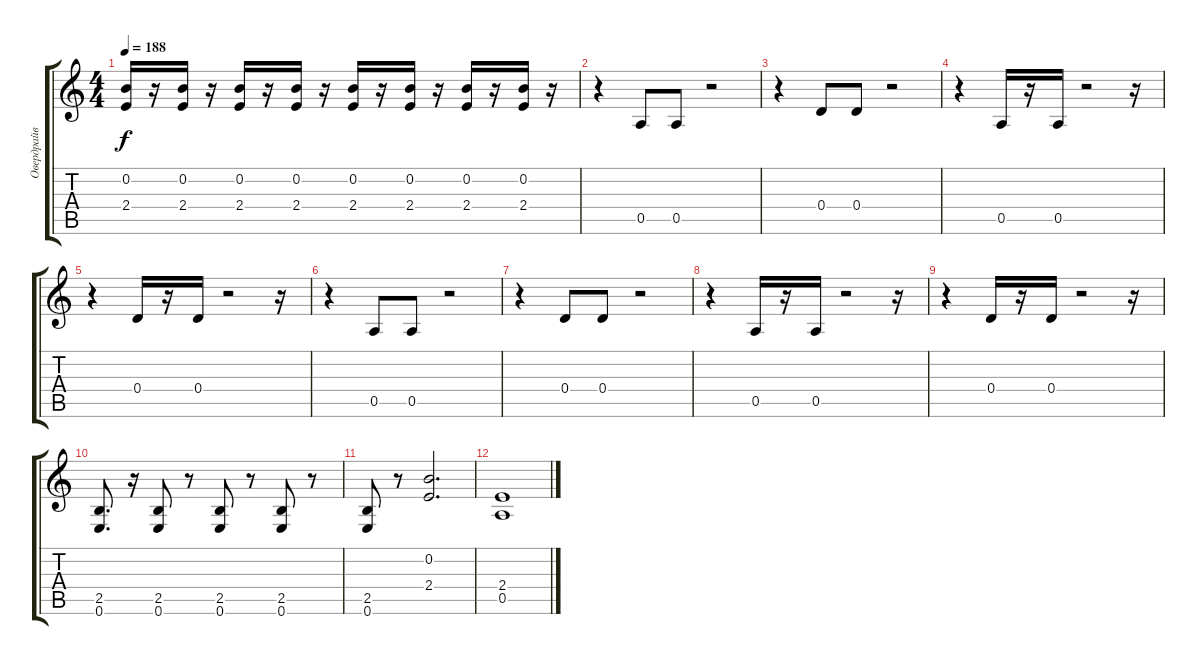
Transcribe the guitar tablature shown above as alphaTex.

\track ("Овердрайв" "Овердрайв") {instrument overdrivenguitar}
\staff {score tabs}
\tuning (E4 B3 G3 D3 A2 E2) {hide}
\ts (4 4)
\tempo 188
\clef g2
\ks c
(0.2 2.4).16{dy f} r.16 (0.2 2.4).16 r.16 (0.2 2.4).16 r.16 (0.2 2.4).16 r.16 (0.2 2.4).16 r.16 (0.2 2.4).16 r.16 (0.2 2.4).16 r.16 (0.2 2.4).16 r.16 |
r.4 0.5.8 0.5.8 r.2 |
r.4 0.4.8 0.4.8 r.2 |
r.4 0.5.16 r.16 0.5.16 r.2 r.16 |
r.4 0.4.16 r.16 0.4.16 r.2 r.16 |
r.4 0.5.8 0.5.8 r.2 |
r.4 0.4.8 0.4.8 r.2 |
r.4 0.5.16 r.16 0.5.16 r.2 r.16 |
r.4 0.4.16 r.16 0.4.16 r.2 r.16 |
(2.5 0.6).8{d} r.16 (2.5 0.6).8 r.8 (2.5 0.6).8 r.8 (2.5 0.6).8 r.8 |
(2.5 0.6).8 r.8 (0.2 2.4).2{d} |
(2.4 0.5).1
